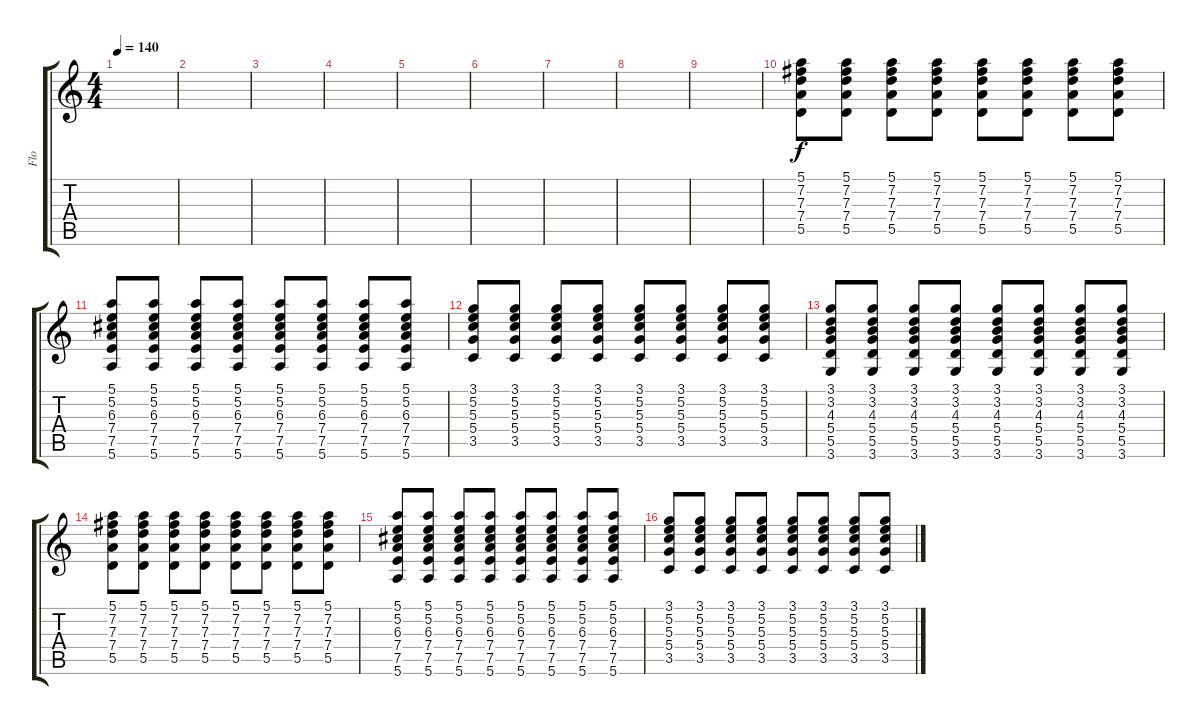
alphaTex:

\track ("Flo" "Flo") {instrument overdrivenguitar}
\staff {score tabs}
\tuning (E4 B3 G3 D3 A2 E2) {hide}
\ts (4 4)
\tempo 140
\clef g2
\ks c
|
|
|
|
|
|
|
|
|
(5.1 7.2 7.3 7.4 5.5).8 (5.1 7.2 7.3 7.4 5.5).8 (5.1 7.2 7.3 7.4 5.5).8 (5.1 7.2 7.3 7.4 5.5).8 (5.1 7.2 7.3 7.4 5.5).8 (5.1 7.2 7.3 7.4 5.5).8 (5.1 7.2 7.3 7.4 5.5).8 (5.1 7.2 7.3 7.4 5.5).8 |
(5.1 5.2 6.3 7.4 7.5 5.6).8 (5.1 5.2 6.3 7.4 7.5 5.6).8 (5.1 5.2 6.3 7.4 7.5 5.6).8 (5.1 5.2 6.3 7.4 7.5 5.6).8 (5.1 5.2 6.3 7.4 7.5 5.6).8 (5.1 5.2 6.3 7.4 7.5 5.6).8 (5.1 5.2 6.3 7.4 7.5 5.6).8 (5.1 5.2 6.3 7.4 7.5 5.6).8 |
(3.1 5.2 5.3 5.4 3.5).8 (3.1 5.2 5.3 5.4 3.5).8 (3.1 5.2 5.3 5.4 3.5).8 (3.1 5.2 5.3 5.4 3.5).8 (3.1 5.2 5.3 5.4 3.5).8 (3.1 5.2 5.3 5.4 3.5).8 (3.1 5.2 5.3 5.4 3.5).8 (3.1 5.2 5.3 5.4 3.5).8 |
(3.1 3.2 4.3 5.4 5.5 3.6).8 (3.1 3.2 4.3 5.4 5.5 3.6).8 (3.1 3.2 4.3 5.4 5.5 3.6).8 (3.1 3.2 4.3 5.4 5.5 3.6).8 (3.1 3.2 4.3 5.4 5.5 3.6).8 (3.1 3.2 4.3 5.4 5.5 3.6).8 (3.1 3.2 4.3 5.4 5.5 3.6).8 (3.1 3.2 4.3 5.4 5.5 3.6).8 |
(5.1 7.2 7.3 7.4 5.5).8 (5.1 7.2 7.3 7.4 5.5).8 (5.1 7.2 7.3 7.4 5.5).8 (5.1 7.2 7.3 7.4 5.5).8 (5.1 7.2 7.3 7.4 5.5).8 (5.1 7.2 7.3 7.4 5.5).8 (5.1 7.2 7.3 7.4 5.5).8 (5.1 7.2 7.3 7.4 5.5).8 |
(5.1 5.2 6.3 7.4 7.5 5.6).8 (5.1 5.2 6.3 7.4 7.5 5.6).8 (5.1 5.2 6.3 7.4 7.5 5.6).8 (5.1 5.2 6.3 7.4 7.5 5.6).8 (5.1 5.2 6.3 7.4 7.5 5.6).8 (5.1 5.2 6.3 7.4 7.5 5.6).8 (5.1 5.2 6.3 7.4 7.5 5.6).8 (5.1 5.2 6.3 7.4 7.5 5.6).8 |
(3.1 5.2 5.3 5.4 3.5).8 (3.1 5.2 5.3 5.4 3.5).8 (3.1 5.2 5.3 5.4 3.5).8 (3.1 5.2 5.3 5.4 3.5).8 (3.1 5.2 5.3 5.4 3.5).8 (3.1 5.2 5.3 5.4 3.5).8 (3.1 5.2 5.3 5.4 3.5).8 (3.1 5.2 5.3 5.4 3.5).8
